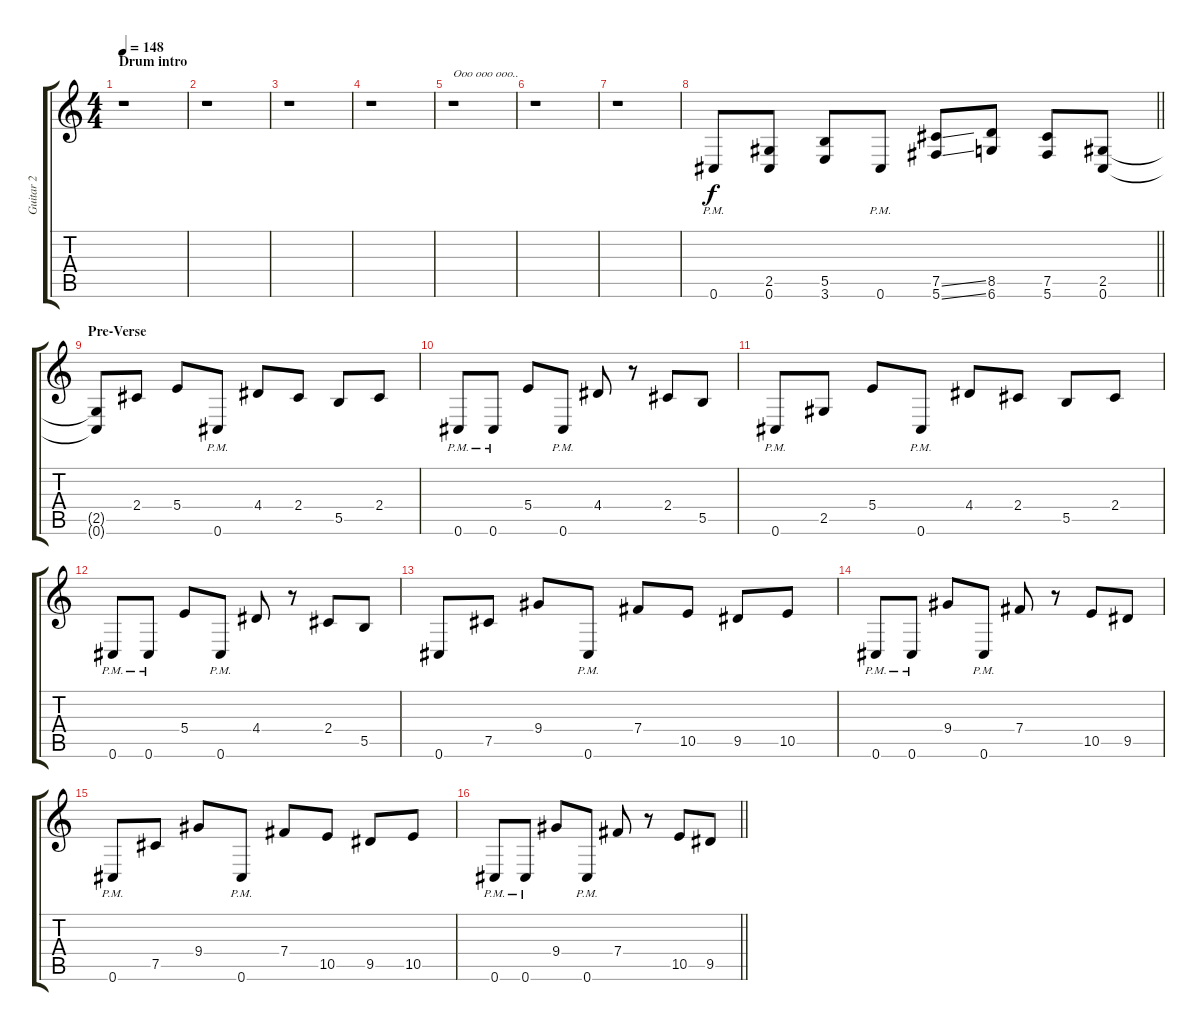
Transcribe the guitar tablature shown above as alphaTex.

\track ("Guitar 2" "Guitar 2") {instrument overdrivenguitar}
\staff {score tabs}
\tuning (Db4 G3 E3 B2 Gb2 Db2) {hide}
\ts (4 4)
\section ("" "Drum intro")
\tempo 148
\clef g2
\ks c
r.1{dy f instrument overdrivenguitar} |
r.1 |
r.1 |
r.1 |
r.1{txt "Ooo ooo ooo.."} |
r.1 |
r.1 |
\barLineRight lightlight
0.6{pm}.8 (2.5 0.6).8 (5.5 3.6).8 0.6{pm}.8 (7.5{ss} 5.6{ss}).8 (8.5 6.6).8 (7.5 5.6).8 (2.5 0.6).8 |
\section ("" "Pre-Verse")
(2.5{t} 0.6{t}).8 2.4.8 5.4.8 0.6{pm}.8 4.4.8 2.4.8 5.5.8 2.4.8 |
0.6{pm}.8 0.6{pm}.8 5.4.8 0.6{pm}.8 4.4.8 r.8 2.4.8 5.5.8 |
0.6{pm}.8 2.5.8 5.4.8 0.6{pm}.8 4.4.8 2.4.8 5.5.8 2.4.8 |
0.6{pm}.8 0.6{pm}.8 5.4.8 0.6{pm}.8 4.4.8 r.8 2.4.8 5.5.8 |
0.6.8 7.5.8 9.4.8 0.6{pm}.8 7.4.8 10.5.8 9.5.8 10.5.8 |
0.6{pm}.8 0.6{pm}.8 9.4.8 0.6{pm}.8 7.4.8 r.8 10.5.8 9.5.8 |
0.6{pm}.8 7.5.8 9.4.8 0.6{pm}.8 7.4.8 10.5.8 9.5.8 10.5.8 |
\barLineRight lightlight
0.6{pm}.8 0.6{pm}.8 9.4.8 0.6{pm}.8 7.4.8 r.8 10.5.8 9.5.8
